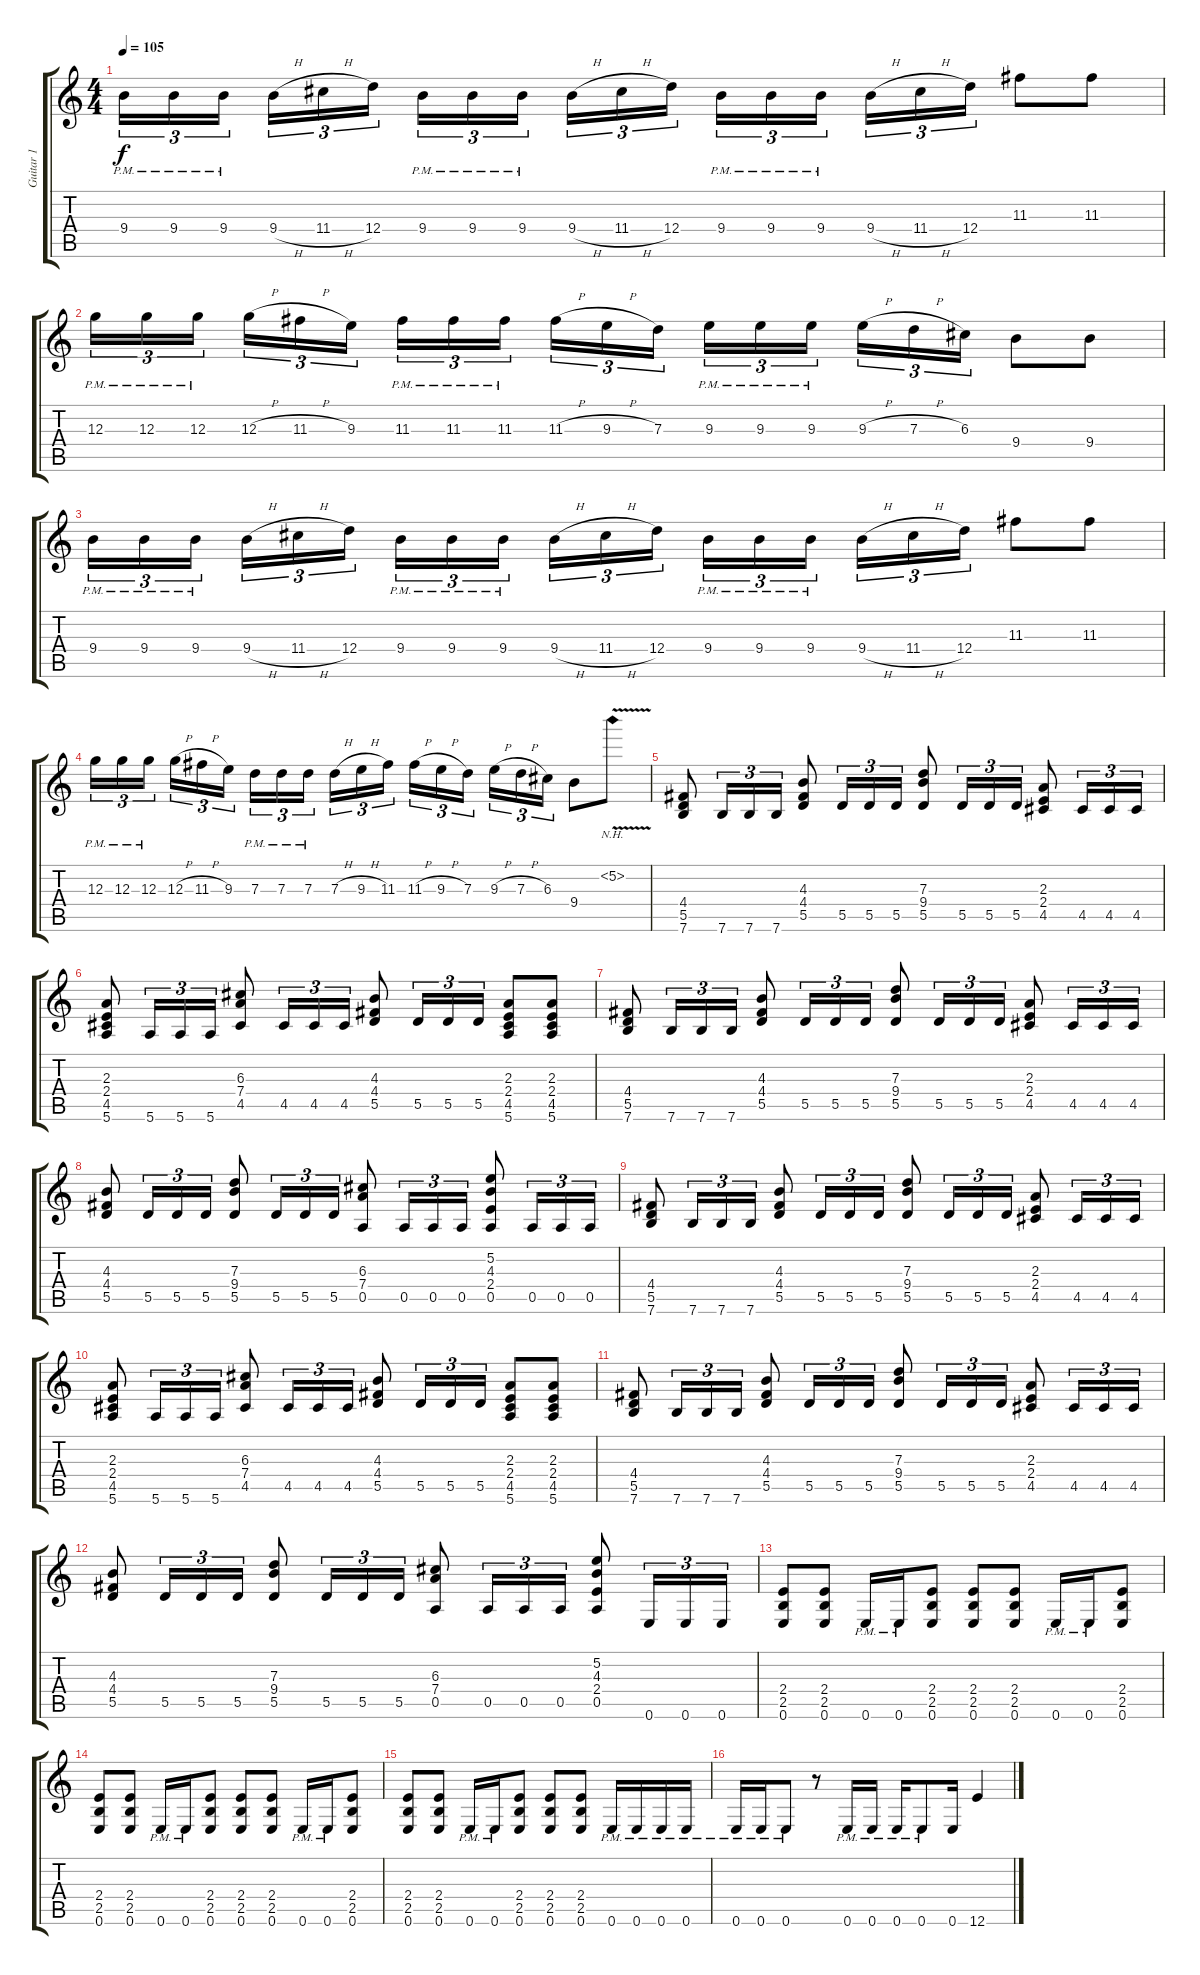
\track ("Guitar 1" "Guitar 1") {instrument distortionguitar}
\staff {score tabs}
\tuning (E4 B3 G3 D3 A2 E2) {hide}
\ts (4 4)
\tempo 105
\clef g2
\ks c
9.4{pm}.16{tu (3 2) dy f} 9.4{pm}.16{tu (3 2)} 9.4{pm}.16{tu (3 2)} 9.4{h}.16{tu (3 2)} 11.4{h}.16{tu (3 2)} 12.4.16{tu (3 2)} 9.4{pm}.16{tu (3 2)} 9.4{pm}.16{tu (3 2)} 9.4{pm}.16{tu (3 2)} 9.4{h}.16{tu (3 2)} 11.4{h}.16{tu (3 2)} 12.4.16{tu (3 2)} 9.4{pm}.16{tu (3 2)} 9.4{pm}.16{tu (3 2)} 9.4{pm}.16{tu (3 2)} 9.4{h}.16{tu (3 2)} 11.4{h}.16{tu (3 2)} 12.4.16{tu (3 2)} 11.3.8 11.3.8 |
12.3{pm}.16{tu (3 2)} 12.3{pm}.16{tu (3 2)} 12.3{pm}.16{tu (3 2)} 12.3{h}.16{tu (3 2)} 11.3{h}.16{tu (3 2)} 9.3.16{tu (3 2)} 11.3{pm}.16{tu (3 2)} 11.3{pm}.16{tu (3 2)} 11.3{pm}.16{tu (3 2)} 11.3{h}.16{tu (3 2)} 9.3{h}.16{tu (3 2)} 7.3.16{tu (3 2)} 9.3{pm}.16{tu (3 2)} 9.3{pm}.16{tu (3 2)} 9.3{pm}.16{tu (3 2)} 9.3{h}.16{tu (3 2)} 7.3{h}.16{tu (3 2)} 6.3.16{tu (3 2)} 9.4.8 9.4.8 |
9.4{pm}.16{tu (3 2)} 9.4{pm}.16{tu (3 2)} 9.4{pm}.16{tu (3 2)} 9.4{h}.16{tu (3 2)} 11.4{h}.16{tu (3 2)} 12.4.16{tu (3 2)} 9.4{pm}.16{tu (3 2)} 9.4{pm}.16{tu (3 2)} 9.4{pm}.16{tu (3 2)} 9.4{h}.16{tu (3 2)} 11.4{h}.16{tu (3 2)} 12.4.16{tu (3 2)} 9.4{pm}.16{tu (3 2)} 9.4{pm}.16{tu (3 2)} 9.4{pm}.16{tu (3 2)} 9.4{h}.16{tu (3 2)} 11.4{h}.16{tu (3 2)} 12.4.16{tu (3 2)} 11.3.8 11.3.8 |
12.3{pm}.16{tu (3 2)} 12.3{pm}.16{tu (3 2)} 12.3{pm}.16{tu (3 2)} 12.3{h}.16{tu (3 2)} 11.3{h}.16{tu (3 2)} 9.3.16{tu (3 2)} 7.3{pm}.16{tu (3 2)} 7.3{pm}.16{tu (3 2)} 7.3{pm}.16{tu (3 2)} 7.3{h}.16{tu (3 2)} 9.3{h}.16{tu (3 2)} 11.3.16{tu (3 2)} 11.3{h}.16{tu (3 2)} 9.3{h}.16{tu (3 2)} 7.3.16{tu (3 2)} 9.3{h}.16{tu (3 2)} 7.3{h}.16{tu (3 2)} 6.3.16{tu (3 2)} 9.4.8 5.2{nh v}.8 |
(4.4 5.5 7.6).8 7.6.16{tu (3 2)} 7.6.16{tu (3 2)} 7.6.16{tu (3 2)} (4.3 4.4 5.5).8 5.5.16{tu (3 2)} 5.5.16{tu (3 2)} 5.5.16{tu (3 2)} (7.3 9.4 5.5).8 5.5.16{tu (3 2)} 5.5.16{tu (3 2)} 5.5.16{tu (3 2)} (2.3 2.4 4.5).8 4.5.16{tu (3 2)} 4.5.16{tu (3 2)} 4.5.16{tu (3 2)} |
(2.3 2.4 4.5 5.6).8 5.6.16{tu (3 2)} 5.6.16{tu (3 2)} 5.6.16{tu (3 2)} (6.3 7.4 4.5).8 4.5.16{tu (3 2)} 4.5.16{tu (3 2)} 4.5.16{tu (3 2)} (4.3 4.4 5.5).8 5.5.16{tu (3 2)} 5.5.16{tu (3 2)} 5.5.16{tu (3 2)} (2.3 2.4 4.5 5.6).8 (2.3 2.4 4.5 5.6).8 |
(4.4 5.5 7.6).8 7.6.16{tu (3 2)} 7.6.16{tu (3 2)} 7.6.16{tu (3 2)} (4.3 4.4 5.5).8 5.5.16{tu (3 2)} 5.5.16{tu (3 2)} 5.5.16{tu (3 2)} (7.3 9.4 5.5).8 5.5.16{tu (3 2)} 5.5.16{tu (3 2)} 5.5.16{tu (3 2)} (2.3 2.4 4.5).8 4.5.16{tu (3 2)} 4.5.16{tu (3 2)} 4.5.16{tu (3 2)} |
(4.3 4.4 5.5).8 5.5.16{tu (3 2)} 5.5.16{tu (3 2)} 5.5.16{tu (3 2)} (7.3 9.4 5.5).8 5.5.16{tu (3 2)} 5.5.16{tu (3 2)} 5.5.16{tu (3 2)} (6.3 7.4 0.5).8 0.5.16{tu (3 2)} 0.5.16{tu (3 2)} 0.5.16{tu (3 2)} (5.2 4.3 2.4 0.5).8 0.5.16{tu (3 2)} 0.5.16{tu (3 2)} 0.5.16{tu (3 2)} |
(4.4 5.5 7.6).8 7.6.16{tu (3 2)} 7.6.16{tu (3 2)} 7.6.16{tu (3 2)} (4.3 4.4 5.5).8 5.5.16{tu (3 2)} 5.5.16{tu (3 2)} 5.5.16{tu (3 2)} (7.3 9.4 5.5).8 5.5.16{tu (3 2)} 5.5.16{tu (3 2)} 5.5.16{tu (3 2)} (2.3 2.4 4.5).8 4.5.16{tu (3 2)} 4.5.16{tu (3 2)} 4.5.16{tu (3 2)} |
(2.3 2.4 4.5 5.6).8 5.6.16{tu (3 2)} 5.6.16{tu (3 2)} 5.6.16{tu (3 2)} (6.3 7.4 4.5).8 4.5.16{tu (3 2)} 4.5.16{tu (3 2)} 4.5.16{tu (3 2)} (4.3 4.4 5.5).8 5.5.16{tu (3 2)} 5.5.16{tu (3 2)} 5.5.16{tu (3 2)} (2.3 2.4 4.5 5.6).8 (2.3 2.4 4.5 5.6).8 |
(4.4 5.5 7.6).8 7.6.16{tu (3 2)} 7.6.16{tu (3 2)} 7.6.16{tu (3 2)} (4.3 4.4 5.5).8 5.5.16{tu (3 2)} 5.5.16{tu (3 2)} 5.5.16{tu (3 2)} (7.3 9.4 5.5).8 5.5.16{tu (3 2)} 5.5.16{tu (3 2)} 5.5.16{tu (3 2)} (2.3 2.4 4.5).8 4.5.16{tu (3 2)} 4.5.16{tu (3 2)} 4.5.16{tu (3 2)} |
(4.3 4.4 5.5).8 5.5.16{tu (3 2)} 5.5.16{tu (3 2)} 5.5.16{tu (3 2)} (7.3 9.4 5.5).8 5.5.16{tu (3 2)} 5.5.16{tu (3 2)} 5.5.16{tu (3 2)} (6.3 7.4 0.5).8 0.5.16{tu (3 2)} 0.5.16{tu (3 2)} 0.5.16{tu (3 2)} (5.2 4.3 2.4 0.5).8 0.6.16{tu (3 2)} 0.6.16{tu (3 2)} 0.6.16{tu (3 2)} |
(2.4 2.5 0.6).8 (2.4 2.5 0.6).8 0.6{pm}.16 0.6{pm}.16 (2.4 2.5 0.6).8 (2.4 2.5 0.6).8 (2.4 2.5 0.6).8 0.6{pm}.16 0.6{pm}.16 (2.4 2.5 0.6).8 |
(2.4 2.5 0.6).8 (2.4 2.5 0.6).8 0.6{pm}.16 0.6{pm}.16 (2.4 2.5 0.6).8 (2.4 2.5 0.6).8 (2.4 2.5 0.6).8 0.6{pm}.16 0.6{pm}.16 (2.4 2.5 0.6).8 |
(2.4 2.5 0.6).8 (2.4 2.5 0.6).8 0.6{pm}.16 0.6{pm}.16 (2.4 2.5 0.6).8 (2.4 2.5 0.6).8 (2.4 2.5 0.6).8 0.6{pm}.16 0.6{pm}.16 0.6{pm}.16 0.6{pm}.16 |
0.6{pm}.16 0.6{pm}.16 0.6{pm}.8 r.8 0.6{pm}.16 0.6{pm}.16 0.6{pm}.16 0.6{pm}.8 0.6.16 12.6{ss}.4
